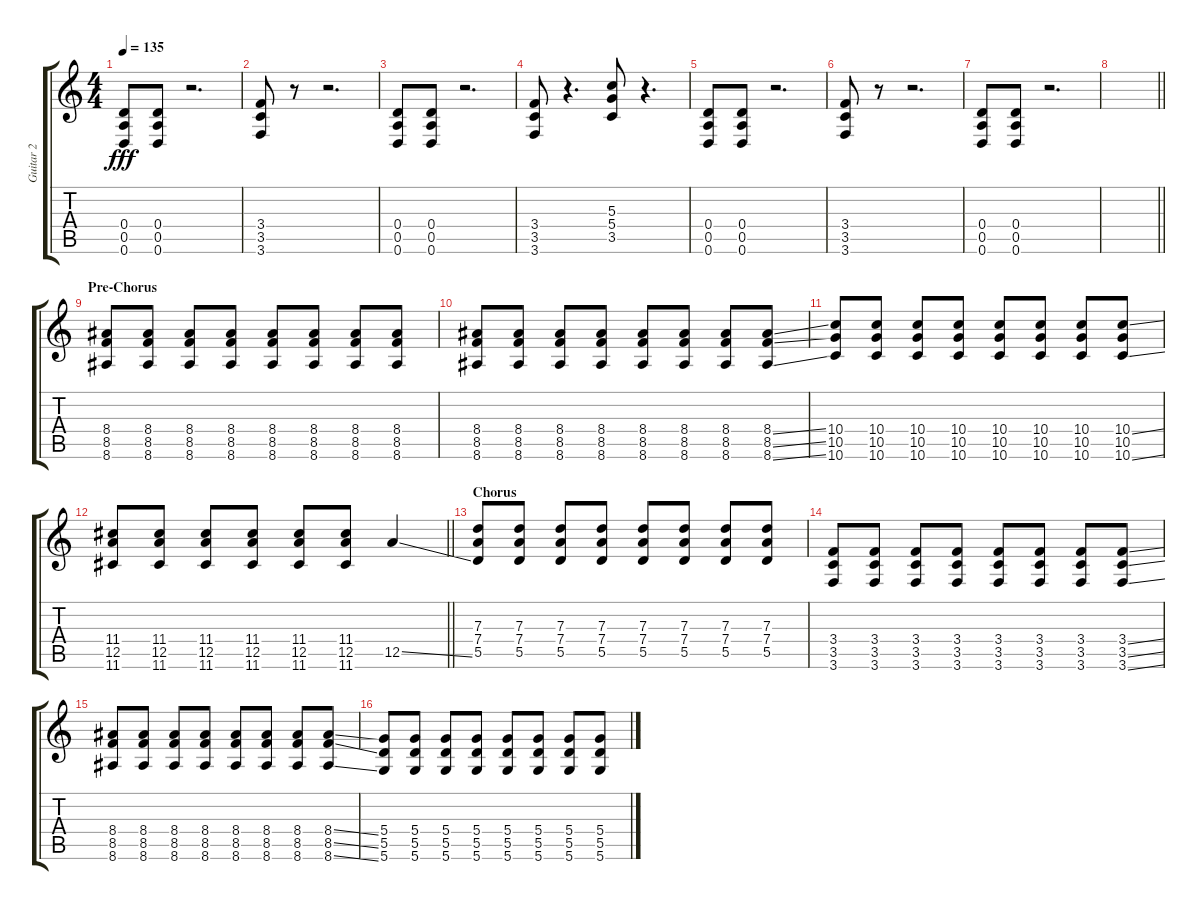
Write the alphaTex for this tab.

\track ("Guitar 2" "Guitar 2") {instrument overdrivenguitar}
\staff {score tabs}
\tuning (E4 B3 G3 D3 A2 D2) {hide}
\ts (4 4)
\tempo 135
\clef g2
\ks c
(0.4 0.5 0.6).8{dy fff} (0.4 0.5 0.6).8 r.2{d} |
(3.4 3.5 3.6).8 r.8 r.2{d} |
(0.4 0.5 0.6).8 (0.4 0.5 0.6).8 r.2{d} |
(3.4 3.5 3.6).8 r.4{d} (5.3 5.4 3.5).8 r.4{d} |
(0.4 0.5 0.6).8 (0.4 0.5 0.6).8 r.2{d} |
(3.4 3.5 3.6).8 r.8 r.2{d} |
(0.4 0.5 0.6).8 (0.4 0.5 0.6).8 r.2{d} |
\barLineRight lightlight
|
\section ("" "Pre-Chorus")
(8.4 8.5 8.6).8{balance 16} (8.4 8.5 8.6).8 (8.4 8.5 8.6).8 (8.4 8.5 8.6).8 (8.4 8.5 8.6).8 (8.4 8.5 8.6).8 (8.4 8.5 8.6).8 (8.4 8.5 8.6).8 |
(8.4 8.5 8.6).8 (8.4 8.5 8.6).8 (8.4 8.5 8.6).8 (8.4 8.5 8.6).8 (8.4 8.5 8.6).8 (8.4 8.5 8.6).8 (8.4 8.5 8.6).8 (8.4{ss} 8.5{ss} 8.6{ss}).8 |
(10.4 10.5 10.6).8 (10.4 10.5 10.6).8 (10.4 10.5 10.6).8 (10.4 10.5 10.6).8 (10.4 10.5 10.6).8 (10.4 10.5 10.6).8 (10.4 10.5 10.6).8 (10.4{ss} 10.5 10.6{ss}).8 |
\barLineRight lightlight
(11.4 12.5 11.6).8 (11.4 12.5 11.6).8 (11.4 12.5 11.6).8 (11.4 12.5 11.6).8 (11.4 12.5 11.6).8 (11.4 12.5 11.6).8 12.5{ss}.4 |
\section ("" "Chorus")
(7.3 7.4 5.5).8 (7.3 7.4 5.5).8 (7.3 7.4 5.5).8 (7.3 7.4 5.5).8 (7.3 7.4 5.5).8 (7.3 7.4 5.5).8 (7.3 7.4 5.5).8 (7.3 7.4 5.5).8 |
(3.4 3.5 3.6).8 (3.4 3.5 3.6).8 (3.4 3.5 3.6).8 (3.4 3.5 3.6).8 (3.4 3.5 3.6).8 (3.4 3.5 3.6).8 (3.4 3.5 3.6).8 (3.4{ss} 3.5{ss} 3.6{ss}).8 |
(8.4 8.5 8.6).8 (8.4 8.5 8.6).8 (8.4 8.5 8.6).8 (8.4 8.5 8.6).8 (8.4 8.5 8.6).8 (8.4 8.5 8.6).8 (8.4 8.5 8.6).8 (8.4{ss} 8.5{ss} 8.6{ss}).8 |
(5.4 5.5 5.6).8 (5.4 5.5 5.6).8 (5.4 5.5 5.6).8 (5.4 5.5 5.6).8 (5.4 5.5 5.6).8 (5.4 5.5 5.6).8 (5.4 5.5 5.6).8 (5.4 5.5 5.6).8
